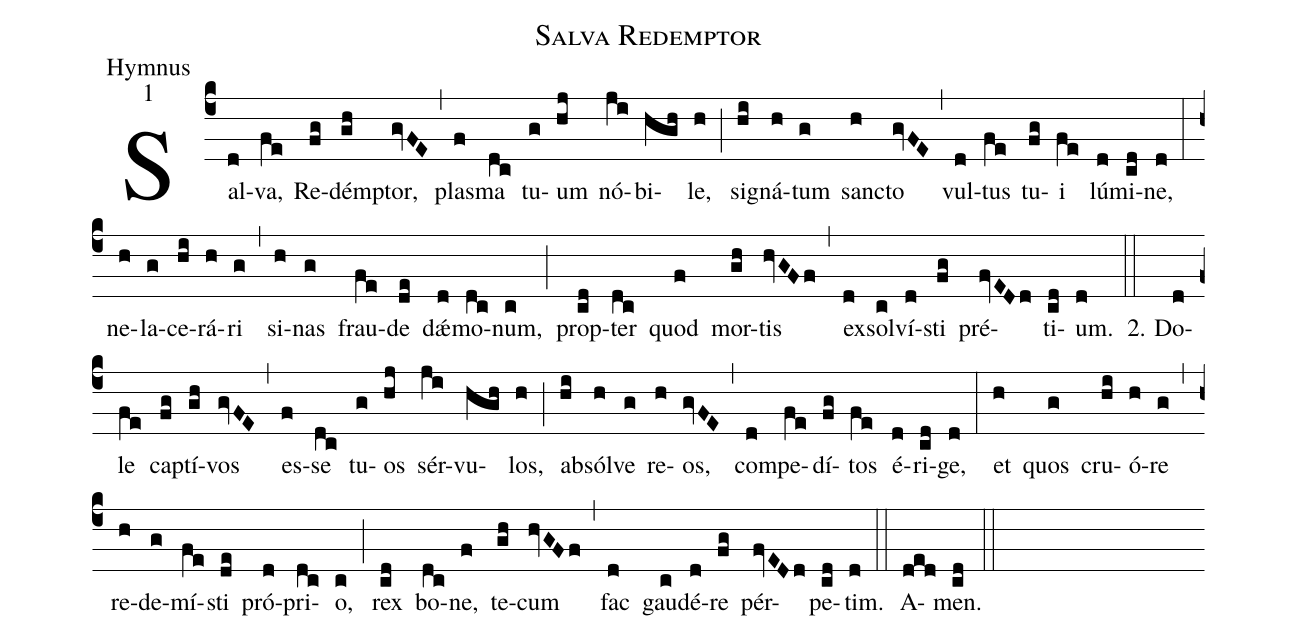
name:Salva Redemptor;
office-part:Hymnus;
mode:1;
%%
(c4) Sal(d)va,(fe) Re(fg)dém(gh)ptor,(gvFE) (,) plas(f)ma(dc) tu(g)um(hj) nó(ji)bi(hgh)le,(h) (;) si(hi)gná(h)tum(g) san(h)cto(gvFE) (,) vul(d)tus(fe) tu(fg)i(fe) lú(d)mi(cd)ne,(d) (:) ne(h)la(g)ce(hi)rá(h)ri(g) (,) si(h)nas(g) frau(fe)de(de) dǽ(d)mo(dc)num,(c) (;) prop(cd)ter(dc) quod(f) mor(gh)tis(hvGFf) (,) ex(d)sol(c)ví(d)sti(fg) pré(fvEDd)ti(cd)um.(d) (::)

2. Do(d)le(fe) cap(fg)tí(gh)vos(gvFE) (,) es(f)se(dc) tu(g)os(hj) sér(ji)vu(hgh)los,(h) (;) ab(hi)sól(h)ve(g) re(h)os,(gvFE) (,) com(d)pe(fe)dí(fg)tos(fe) é(d)ri(cd)ge,(d) (:) et(h) quos(g) cru(hi)ó(h)re(g) (,) re(h)de(g)mí(fe)sti(de) pró(d)pri(dc)o,(c) (;) rex(cd) bo(dc)ne,(f) te(gh)cum(hvGFf) (,) fac(d) gau(c)dé(d)re(fg) pér(fvEDd)pe(cd)tim.(d) (::) A(ded)men.(cd) (::)
